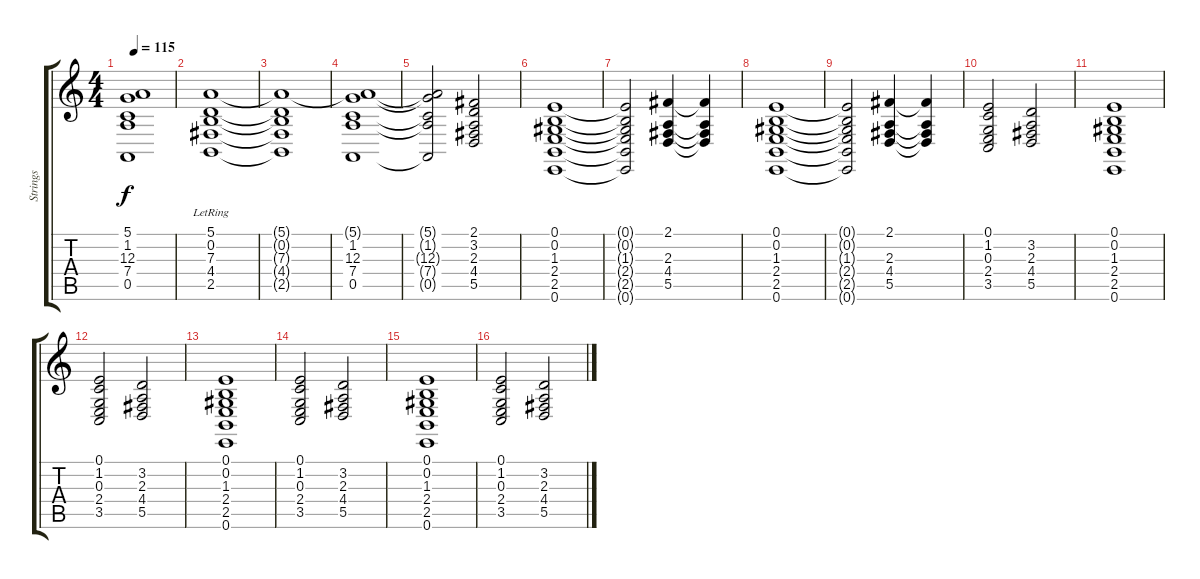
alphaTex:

\track ("Strings" "Strings") {instrument synthstrings1}
\staff {score tabs}
\tuning (E4 B3 G3 D3 A2 E2) {hide}
\ts (4 4)
\tempo 115
\clef g2
\ks c
(5.1{t} 1.2{t} 12.3{t} 7.4{t} 0.5{t}).1{dy f} |
(5.1{lr} 0.2 7.3 4.4 2.5).1 |
(5.1{t} 0.2{t} 7.3{t} 4.4{t} 2.5{t}).1 |
(5.1{t} 1.2 12.3 7.4 0.5).1 |
(5.1{t} 1.2{t} 12.3{t} 7.4{t} 0.5{t}).2 (2.1 3.2 2.3 4.4 5.5).2 |
(0.1 0.2 1.3 2.4 2.5 0.6).1 |
(0.1{t} 0.2{t} 1.3{t} 2.4{t} 2.5{t} 0.6{t}).2 (2.1 2.3 4.4 5.5).4 (2.1{t} 2.3{t} 4.4{t} 5.5{t}).4 |
(0.1 0.2 1.3 2.4 2.5 0.6).1 |
(0.1{t} 0.2{t} 1.3{t} 2.4{t} 2.5{t} 0.6{t}).2 (2.1 2.3 4.4 5.5).4 (2.1{t} 2.3{t} 4.4{t} 5.5{t}).4 |
(0.1 1.2 0.3 2.4 3.5).2 (3.2 2.3 4.4 5.5).2 |
(0.1 0.2 1.3 2.4 2.5 0.6).1 |
(0.1 1.2 0.3 2.4 3.5).2 (3.2 2.3 4.4 5.5).2 |
(0.1 0.2 1.3 2.4 2.5 0.6).1{volume 12} |
(0.1 1.2 0.3 2.4 3.5).2 (3.2 2.3 4.4 5.5).2 |
(0.1 0.2 1.3 2.4 2.5 0.6).1{volume 11} |
(0.1 1.2 0.3 2.4 3.5).2{volume 9} (3.2 2.3 4.4 5.5).2{volume 7}
